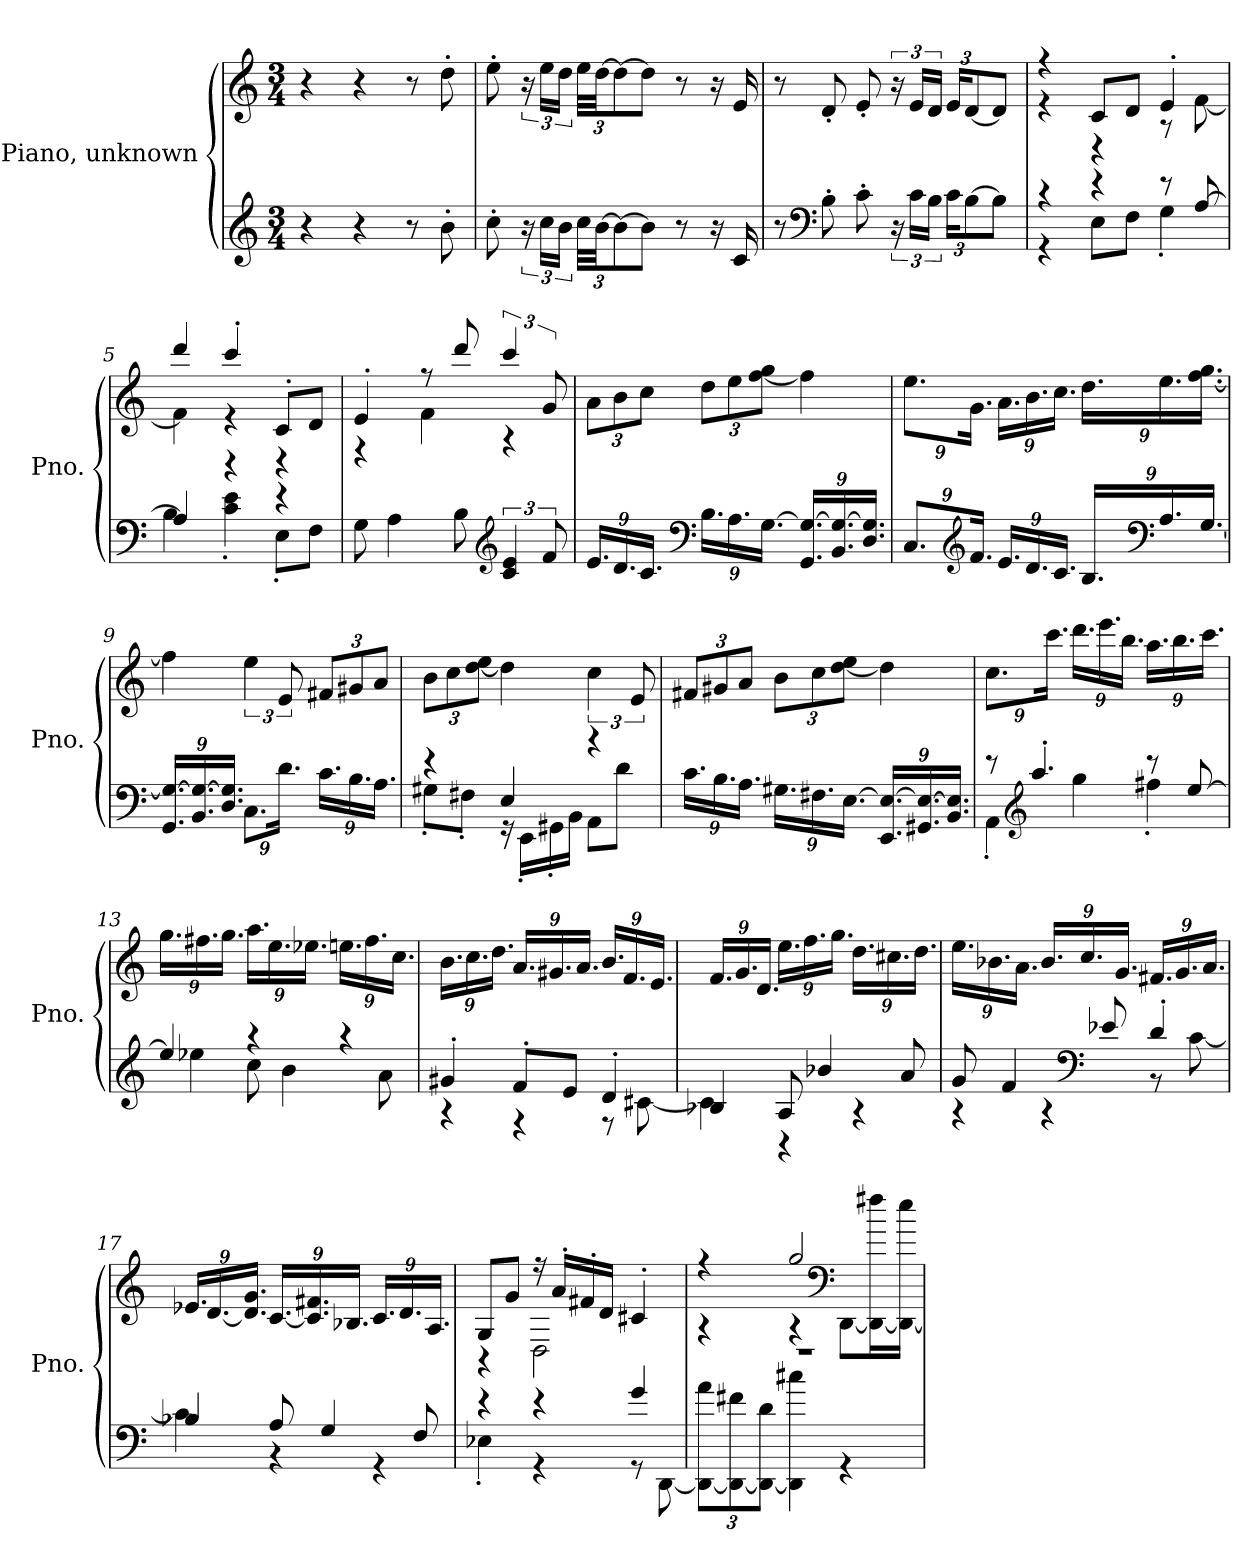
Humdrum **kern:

**kern	**kern
*part1	*part1
*staff2	*staff1
*I"Piano, unknown	*
*I'Pno.	*
*clefG2	*clefG2
*k[]	*k[]
*M3/4	*M3/4
*MM137	*MM137
=1	=1
4r	4r
4r	4r
8r	8r
8b'\	8dd'\
=2	=2
8cc'\	8ee'\
24r	24r
24cc\LL	24ee\LL
24b\JJ	24dd\JJ
*Xbrackettup	*Xbrackettup
48cc\LLL	48ee\LLL
[48b\JJ	[48dd\JJ
12b\_	12dd\_
8b\J]	8dd\J]
8r	8r
16r	16r
16c/	16e/
=3	=3
8r	8r
*clefF4	*
8B'\	8d'/
8c'\	8e'/
*brackettup	*brackettup
24r	24r
24c\LL	24e/LL
24B\JJ	24d/JJ
*Xbrackettup	*Xbrackettup
24c\KL	24e/KL
[12B\	[12d/
8B\J]	8d/J]
=4	=4
*^	*^
4r	4r	4r	4r
4r	8E\L	8c/L	4r
.	8F\J	8d/J	.
8r	4G'\	4e'/	8r
[8A/	.	.	[8f\
=5	=5	=5	=5
4A/]	4B\	4ddd/	4f\]
4r	4c\' 4e\'	4ccc'/	4r
4r	8E'\L	8c'/L	4r
.	8F\J	8d/J	.
*v	*v	*	*
!!LO:LB:g=z	!!
=6	=6	=6
8G\	4e'/	4r
4A\	.	.
.	8r	4f\
8B\	8ddd/	.
*clefG2	*	*
*brackettup	*brackettup	*
6c/ 6e/	6ccc/	4r
12f/	12g/	.
*	*v	*v
=7	=7
*Xbrackettup	*Xbrackettup
18.e/LL	12a\L
18.d/	12b\
18.c/JJ	12cc\J
*clefF4	*
18.B\LL	12dd\L
18.A\	12ee\
[18.G\JJ	[12ff\ 12gg\J
18.GG/ 18.G/_LL	4ff\]
18.BB/ 18.G/_	.
18.D/ 18.G/]JJ	.
=8	=8
9.C/L	9.ee\L
*clefG2	*
18.f/Jk	18.g\Jk
18.e/LL	18.a\LL
18.d/	18.b\
18.c/JJ	18.cc\JJ
18.B/LL	18.dd\LL
*clefF4	*
18.A/	18.ee\
[18.G/JJ	[18.ff\ 18.gg\JJ
!!LO:LB:g=z
=9	=9
18.GG/ 18.G/_LL	4ff\]
18.BB/ 18.G/_	.
18.D/ 18.G/]JJ	.
*	*brackettup
9.C\L	6ee\
18.d\Jk	12e/
*	*Xbrackettup
18.c\LL	12f#X/L
18.B\	12g#X/
18.A\JJ	12a/J
=10	=10
*^	*
4r	8G#X'\L	12b\L
.	.	12cc\
.	8F#X'\J	.
.	.	[12dd\ 12ee\J
4E/	16r	4dd\]
.	16EE'\LL	.
.	16GG#X'\	.
.	16BB\JJ	.
*	*	*brackettup
4r	8AA\L	6cc\
.	8d\J	.
.	.	12e/
*v	*v	*
=11	=11
*	*Xbrackettup
18.c\LL	12f#X/L
18.B\	12g#X/
18.A\JJ	12a/J
18.G#X\LL	12b\L
18.F#X\	12cc\
[18.E\JJ	[12dd\ 12ee\J
18.EE/ 18.E/_LL	4dd\]
18.GG#X/ 18.E/_	.
18.BB/ 18.E/]JJ	.
!!LO:LB:g=z
=12	=12
*^	*
8r	4AA'\	9.cc\L
*clefG2	*	*
4.aa'/	.	.
.	.	18.ccc\Jk
.	4gg\	18.ddd\LL
.	.	18.eee\
.	.	18.bb\JJ
8r	4ff#X'\	18.aa\LL
.	.	18.bb\
[8ee/	.	.
.	.	18.ccc\JJ
=13	=13	=13
4ee/]	4ee-X\	18.gg\LL
.	.	18.ff#X\
.	.	18.gg\JJ
4r	8cc\	18.aa\LL
.	.	18.ee\
.	4b\	.
.	.	18.ee-X\JJ
4r	.	18.een\LL
.	.	18.ff#\
.	8a\	.
.	.	18.cc\JJ
=14	=14	=14
4g#X'/	4r	18.b\LL
.	.	18.cc\
.	.	18.dd\JJ
8f'/L	4r	18.a/LL
.	.	18.g#X/
8e/J	.	.
.	.	18.a/JJ
4d'/	8r	18.b/LL
.	.	18.f/
.	[8c#X\	.
.	.	18.e/JJ
!!LO:LB:g=z
=15	=15	=15
4B-X/	4c#\]	18.f/LL
.	.	18.g/
.	.	18.d/JJ
8A/	4r	18.ee\LL
.	.	18.ff\
4b-X/	.	.
.	.	18.gg\JJ
.	4r	18.dd\LL
.	.	18.cc#X\
8a/	.	.
.	.	18.dd\JJ
=16	=16	=16
8g/	4r	18.ee\LL
.	.	18.b-X\
4f/	.	.
.	.	18.a\JJ
.	4r	18.b-/LL
.	.	18.cc/
*clefF4	*	*
8e-X/	.	.
.	.	18.g/JJ
4d'/	8r	18.f#X/LL
.	.	18.g/
.	[8c\	.
.	.	18.a/JJ
!!LO:LB:g=z
=17	=17	=17
4B-X/	4c\]	18.e-X/LL
.	.	[18.d/
.	.	18.d/] 18.g/JJ
8A/	4r	[18.c/LL
.	.	18.c/] 18.f#X/
4G/	.	.
.	.	18.B-X/JJ
.	4r	18.c/LL
.	.	18.d/
8F/	.	.
.	.	18.A/JJ
=18	=18	=18
*	*	*^
4r	4E-X'\	8G/L	4r
.	.	8g/J	.
4r	4r	16r	2D\
.	.	16a'/LL	.
.	.	16f#X'/	.
.	.	16d/JJ	.
4g/	8r	4c#X'/	.
.	[8DD\	.	.
=19	=19	=19	=19
2.r	12DD\_ 12a\L	4r	4r
.	12DD\_ 12f#X\	.	.
.	12DD\_ 12d\J	.	.
.	4DD\] 4cc#X\	2gg/	4r
*	*	*clefF4	*
.	4r	.	[8DD\L
.	.	.	16DD\_ 16ff#X\L
.	.	.	16DD\_ 16ee\JJ
*v	*v	*	*
*	*v	*v
=	=
*-	*-
